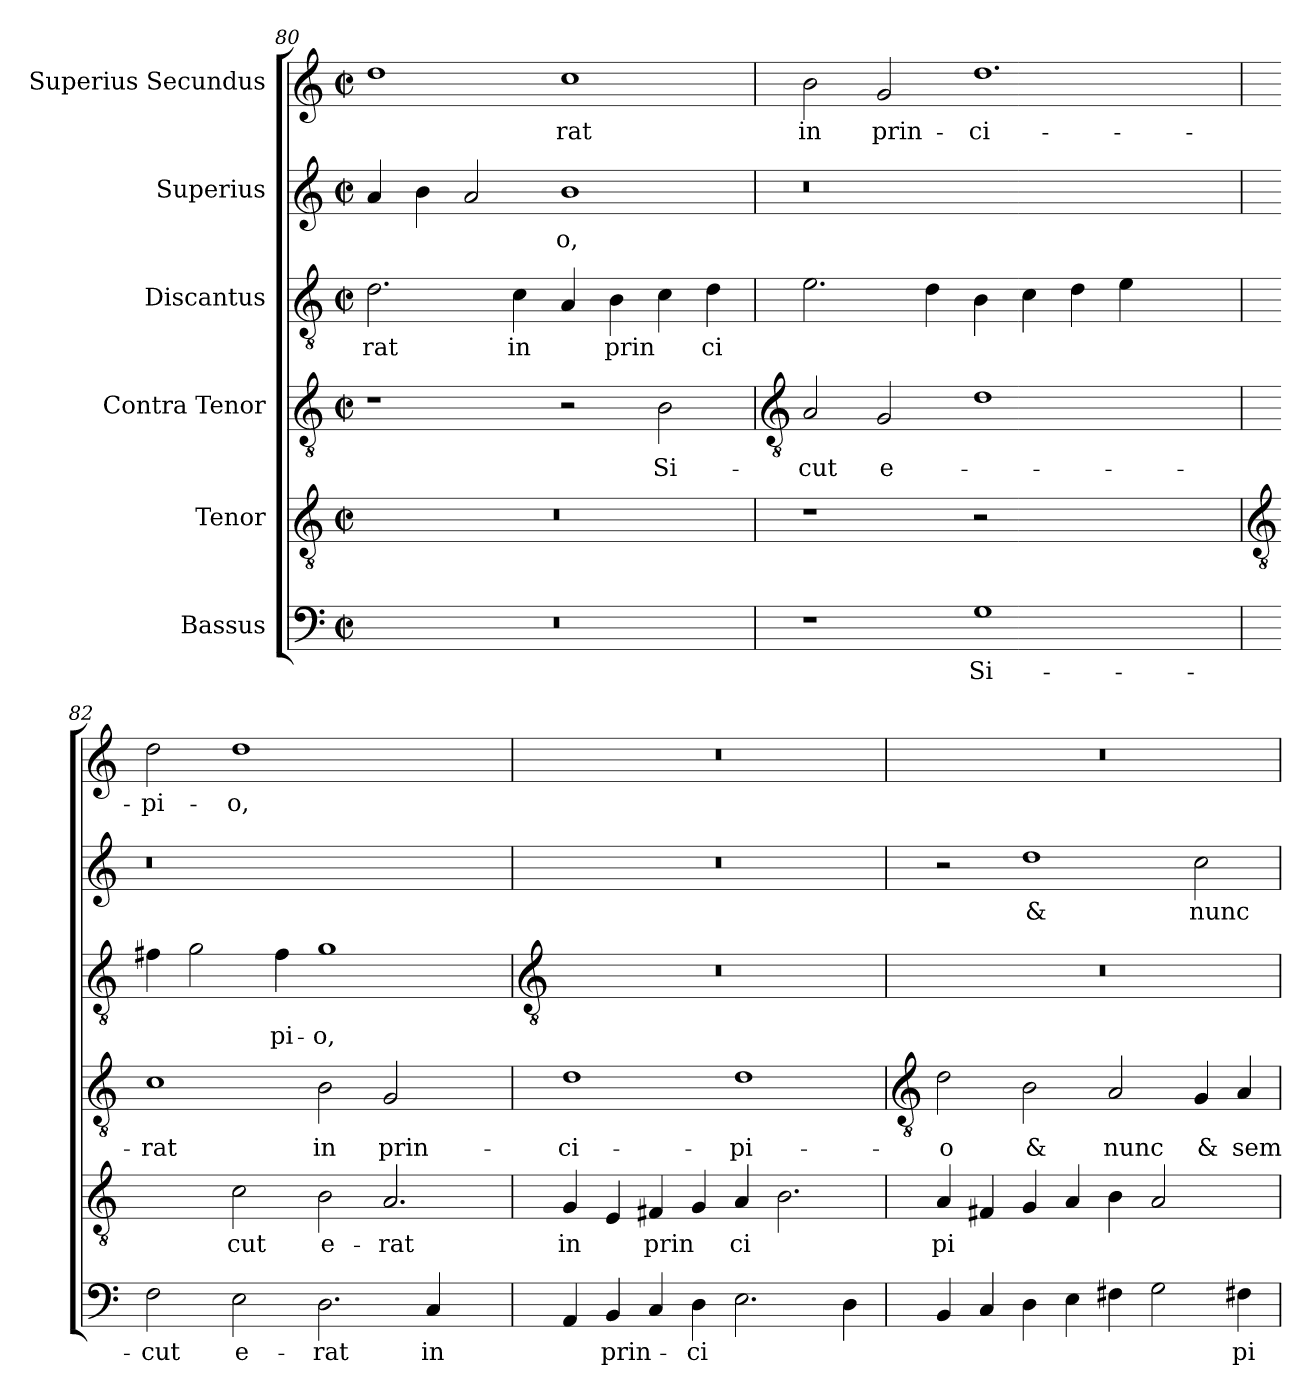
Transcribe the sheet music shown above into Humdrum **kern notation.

**kern	**text	**kern	**text	**kern	**text	**kern	**text	**kern	**text	**kern	**text
*part6	*part6	*part5	*part5	*part4	*part4	*part3	*part3	*part2	*part2	*part1	*part1
*staff6	*staff6	*staff5	*staff5	*staff4	*staff4	*staff3	*staff3	*staff2	*staff2	*staff1	*staff1
*I"Bassus	*	*I"Tenor	*	*I"Contra Tenor	*	*I"Discantus	*	*I"Superius	*	*I"Superius Secundus	*
*clefF4	*	*clefGv2	*	*clefGv2	*	*clefGv2	*	*clefG2	*	*clefG2	*
*k[]	*	*k[]	*	*k[]	*	*k[]	*	*k[]	*	*k[]	*
*C:	*	*C:	*	*C:	*	*C:	*	*C:	*	*C:	*
*M4/2	*	*M4/2	*	*M4/2	*	*M4/2	*	*M4/2	*	*M4/2	*
*met(c|)	*	*met(c|)	*	*met(c|)	*	*met(c|)	*	*met(c|)	*	*met(c|)	*
=80	=80	=80	=80	=80	=80	=80	=80	=80	=80	=80	=80
!	!	!	!	!	!	!	!LO:LY:b	!	!	!	!
0r	.	0r	.	1r	.	2.d	-rat	4a	.	1dd	.
.	.	.	.	.	.	.	.	4b	.	.	.
.	.	.	.	.	.	.	.	2a	.	.	.
!	!	!	!	!	!	!	!LO:LY:b	!	!	!	!
.	.	.	.	.	.	4c	in	.	.	.	.
!	!	!	!	!	!	!	!	!	!LO:LY:b	!	!LO:LY:b
.	.	.	.	2r	.	4A	.	1b	o,	1cc	-rat
!	!	!	!	!	!	!	!LO:LY:b	!	!	!	!
.	.	.	.	.	.	4B	prin	.	.	.	.
!	!	!	!	!	!LO:LY:b	!	!	!	!	!	!
.	.	.	.	2B	Si-	4c	.	.	.	.	.
!	!	!	!	!	!	!	!LO:LY:b	!	!	!	!
.	.	.	.	.	.	4d	ci	.	.	.	.
!!LO:LB:g=z
=81	=81	=81	=81	=81	=81	=81	=81	=81	=81	=81	=81
*	*	*	*	*clefGv2	*	*	*	*	*	*	*
!	!	!	!	!	!LO:LY:b	!	!	!	!	!	!LO:LY:b
1r	.	1r	.	2A	-cut	2.e	.	0r	.	2b	in
!	!	!	!	!	!LO:LY:b	!	!	!	!	!	!LO:LY:b
.	.	.	.	2G	e-	.	.	.	.	2g	prin-
.	.	.	.	.	.	4d	.	.	.	.	.
!	!LO:LY:b	!	!	!	!	!	!	!	!	!	!LO:LY:b
1G	Si-	2r	.	1d	.	4B	.	.	.	1.dd	-ci-
.	.	.	.	.	.	4c	.	.	.	.	.
!	!	!	!LO:LY:b	!	!	!	!	!	!	!	!
.	.	[2dyy	Si-	.	.	4d	.	.	.	.	.
.	.	.	.	.	.	4e	.	.	.	.	.
2ryy	.	2ryy	.	2ryy	.	2ryy	.	2ryy	.	.	.
!!LO:LB:g=z
=82	=82	=82	=82	=82	=82	=82	=82	=82	=82	=82	=82
*	*	*clefGv2	*	*	*	*	*	*	*	*	*
!	!LO:LY:b	!	!	!	!LO:LY:b	!	!	!	!	!	!LO:LY:b
2F	-cut	2dyy]	.	1c	-rat	4f#X	.	0r	.	2dd	-pi-
.	.	.	.	.	.	2g	.	.	.	.	.
!	!LO:LY:b	!	!LO:LY:b	!	!	!	!	!	!	!	!LO:LY:b
2E	e-	2c	-cut	.	.	.	.	.	.	1dd	-o,
!	!	!	!	!	!	!	!LO:LY:b	!	!	!	!
.	.	.	.	.	.	4f#	pi-	.	.	.	.
!	!LO:LY:b	!	!LO:LY:b	!	!LO:LY:b	!	!LO:LY:b	!	!	!	!
2.D	-rat	2B	e-	2B	in	1g	-o,	.	.	.	.
!	!	!	!LO:LY:b	!	!LO:LY:b	!	!	!	!	!	!
.	.	2.A	-rat	2G	prin-	.	.	.	.	2.ryy	.
!	!LO:LY:b	!	!	!	!	!	!	!	!	!	!
4C	in	.	.	.	.	.	.	.	.	.	.
4ryy	.	.	.	4ryy	.	4ryy	.	4ryy	.	.	.
!!LO:LB:g=z
=83	=83	=83	=83	=83	=83	=83	=83	=83	=83	=83	=83
*	*	*	*	*	*	*clefGv2	*	*	*	*	*
!	!	!	!LO:LY:b	!	!LO:LY:b	!	!	!	!	!	!
4AA	.	4G	in	1d	-ci-	0r	.	0r	.	0r	.
!	!LO:LY:b	!	!	!	!	!	!	!	!	!	!
4BB	prin-	4E	.	.	.	.	.	.	.	.	.
!	!	!	!LO:LY:b	!	!	!	!	!	!	!	!
4C	.	4F#X	prin	.	.	.	.	.	.	.	.
!	!LO:LY:b	!	!	!	!	!	!	!	!	!	!
4D	-ci	4G	.	.	.	.	.	.	.	.	.
!	!	!	!LO:LY:b	!	!LO:LY:b	!	!	!	!	!	!
2.E	.	4A	ci	1d	-pi-	.	.	.	.	.	.
.	.	2.B	.	.	.	.	.	.	.	.	.
4D	.	.	.	.	.	.	.	.	.	.	.
!!LO:LB:g=z
=84	=84	=84	=84	=84	=84	=84	=84	=84	=84	=84	=84
*	*	*	*	*clefGv2	*	*	*	*	*	*	*
!	!	!	!LO:LY:b	!	!LO:LY:b	!	!	!	!	!	!
4BB	.	4A	pi	2d	-o	0r	.	2r	.	0r	.
4C	.	4F#X	.	.	.	.	.	.	.	.	.
!	!	!	!	!	!LO:LY:b	!	!	!	!LO:LY:b	!	!
4D	.	4G	.	2B	&	.	.	1dd	&	.	.
4E	.	4A	.	.	.	.	.	.	.	.	.
!	!	!	!	!	!LO:LY:b	!	!	!	!	!	!
4F#X	.	4B	.	2A	nunc	.	.	.	.	.	.
2G	.	2A	.	.	.	.	.	.	.	.	.
!	!	!	!	!	!LO:LY:b	!	!	!	!LO:LY:b	!	!
.	.	.	.	4G	&	.	.	2cc	nunc	.	.
!	!LO:LY:b	!	!	!	!LO:LY:b	!	!	!	!	!	!
4F#X	pi-	4ryy	.	4A	sem-	.	.	.	.	.	.
=	=	=	=	=	=	=	=	=	=	=	=
*-	*-	*-	*-	*-	*-	*-	*-	*-	*-	*-	*-
